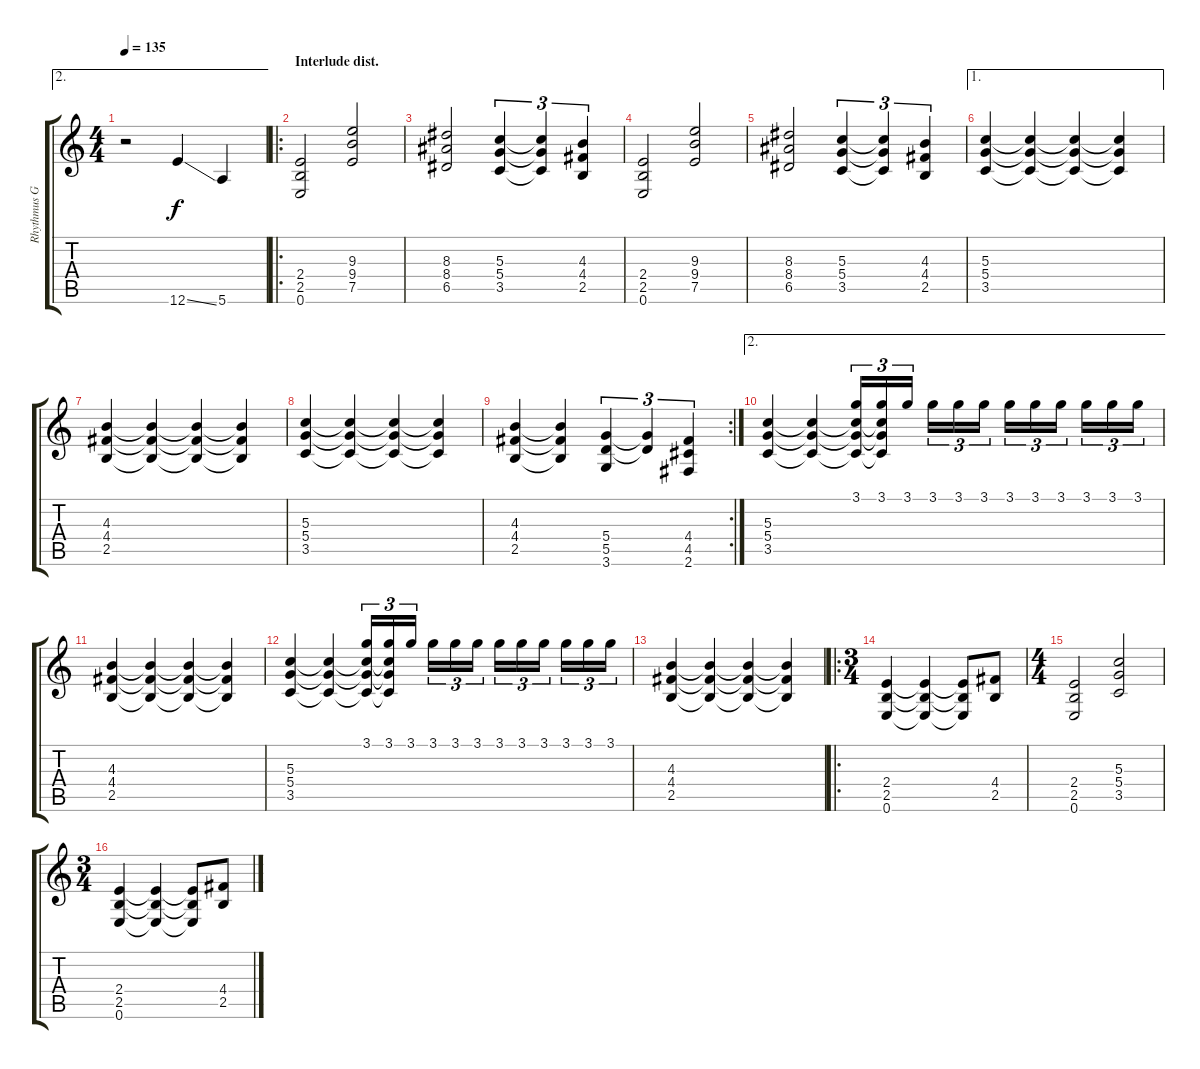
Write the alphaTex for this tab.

\track ("Rhythmus Gitarre" "Rhythmus G") {instrument distortionguitar}
\staff {score tabs}
\tuning (E4 B3 G3 D3 A2 E2) {hide}
\ae 2
\ts (4 4)
\tempo 135
\clef g2
\ks c
r.2{dy f} 12.6{ss}.4 5.6.4 |
\ro
\section ("" "Interlude dist.")
(2.4 2.5 0.6).2 (9.3 9.4 7.5).2 |
(8.3 8.4 6.5).2 (5.3 5.4 3.5).4{tu (3 2)} (5.3{t} 5.4{t} 3.5{t}).4{tu (3 2)} (4.3 4.4 2.5).4{tu (3 2)} |
(2.4 2.5 0.6).2 (9.3 9.4 7.5).2 |
(8.3 8.4 6.5).2 (5.3 5.4 3.5).4{tu (3 2)} (5.3{t} 5.4{t} 3.5{t}).4{tu (3 2)} (4.3 4.4 2.5).4{tu (3 2)} |
\ae 1
(5.3 5.4 3.5).4 (5.3{t} 5.4{t} 3.5{t}).4 (5.3{t} 5.4{t} 3.5{t}).4 (5.3{t} 5.4{t} 3.5{t}).4 |
(4.3 4.4 2.5).4 (4.3{t} 4.4{t} 2.5{t}).4 (4.3{t} 4.4{t} 2.5{t}).4 (4.3{t} 4.4{t} 2.5{t}).4 |
(5.3 5.4 3.5).4 (5.3{t} 5.4{t} 3.5{t}).4 (5.3{t} 5.4{t} 3.5{t}).4 (5.3{t} 5.4{t} 3.5{t}).4 |
\rc 2
(4.3 4.4 2.5).4 (4.3{t} 4.4{t} 2.5{t}).4 (5.4 5.5 3.6).4{tu (3 2)} (5.4{t} 5.5{t}).4{tu (3 2)} (4.4 4.5 2.6).4{tu (3 2)} |
\ae 2
(5.3 5.4 3.5).4 (5.3{t} 5.4{t} 3.5{t}).4 (3.1 5.3{t} 5.4{t} 3.5{t}).16{tu (3 2)} (3.1 5.3{t} 5.4{t} 3.5{t}).16{tu (3 2)} 3.1.16{tu (3 2)} 3.1.16{tu (3 2)} 3.1.16{tu (3 2)} 3.1.16{tu (3 2)} 3.1.16{tu (3 2)} 3.1.16{tu (3 2)} 3.1.16{tu (3 2)} 3.1.16{tu (3 2)} 3.1.16{tu (3 2)} 3.1.16{tu (3 2)} |
(4.3 4.4 2.5).4 (4.3{t} 4.4{t} 2.5{t}).4 (4.3{t} 4.4{t} 2.5{t}).4 (4.3{t} 4.4{t} 2.5{t}).4 |
(5.3 5.4 3.5).4 (5.3{t} 5.4{t} 3.5{t}).4 (3.1 5.3{t} 5.4{t} 3.5{t}).16{tu (3 2)} (3.1 5.3{t} 5.4{t} 3.5{t}).16{tu (3 2)} 3.1.16{tu (3 2)} 3.1.16{tu (3 2)} 3.1.16{tu (3 2)} 3.1.16{tu (3 2)} 3.1.16{tu (3 2)} 3.1.16{tu (3 2)} 3.1.16{tu (3 2)} 3.1.16{tu (3 2)} 3.1.16{tu (3 2)} 3.1.16{tu (3 2)} |
(4.3 4.4 2.5).4 (4.3{t} 4.4{t} 2.5{t}).4 (4.3{t} 4.4{t} 2.5{t}).4 (4.3{t} 4.4{t} 2.5{t}).4 |
\ro
\ts (3 4)
(2.4 2.5 0.6).4 (2.4{t} 2.5{t} 0.6{t}).4 (2.4{t} 2.5{t} 0.6{t}).8 (4.4 2.5).8 |
\ts (4 4)
(2.4 2.5 0.6).2 (5.3 5.4 3.5).2 |
\ts (3 4)
(2.4 2.5 0.6).4 (2.4{t} 2.5{t} 0.6{t}).4 (2.4{t} 2.5{t} 0.6{t}).8 (4.4 2.5).8
